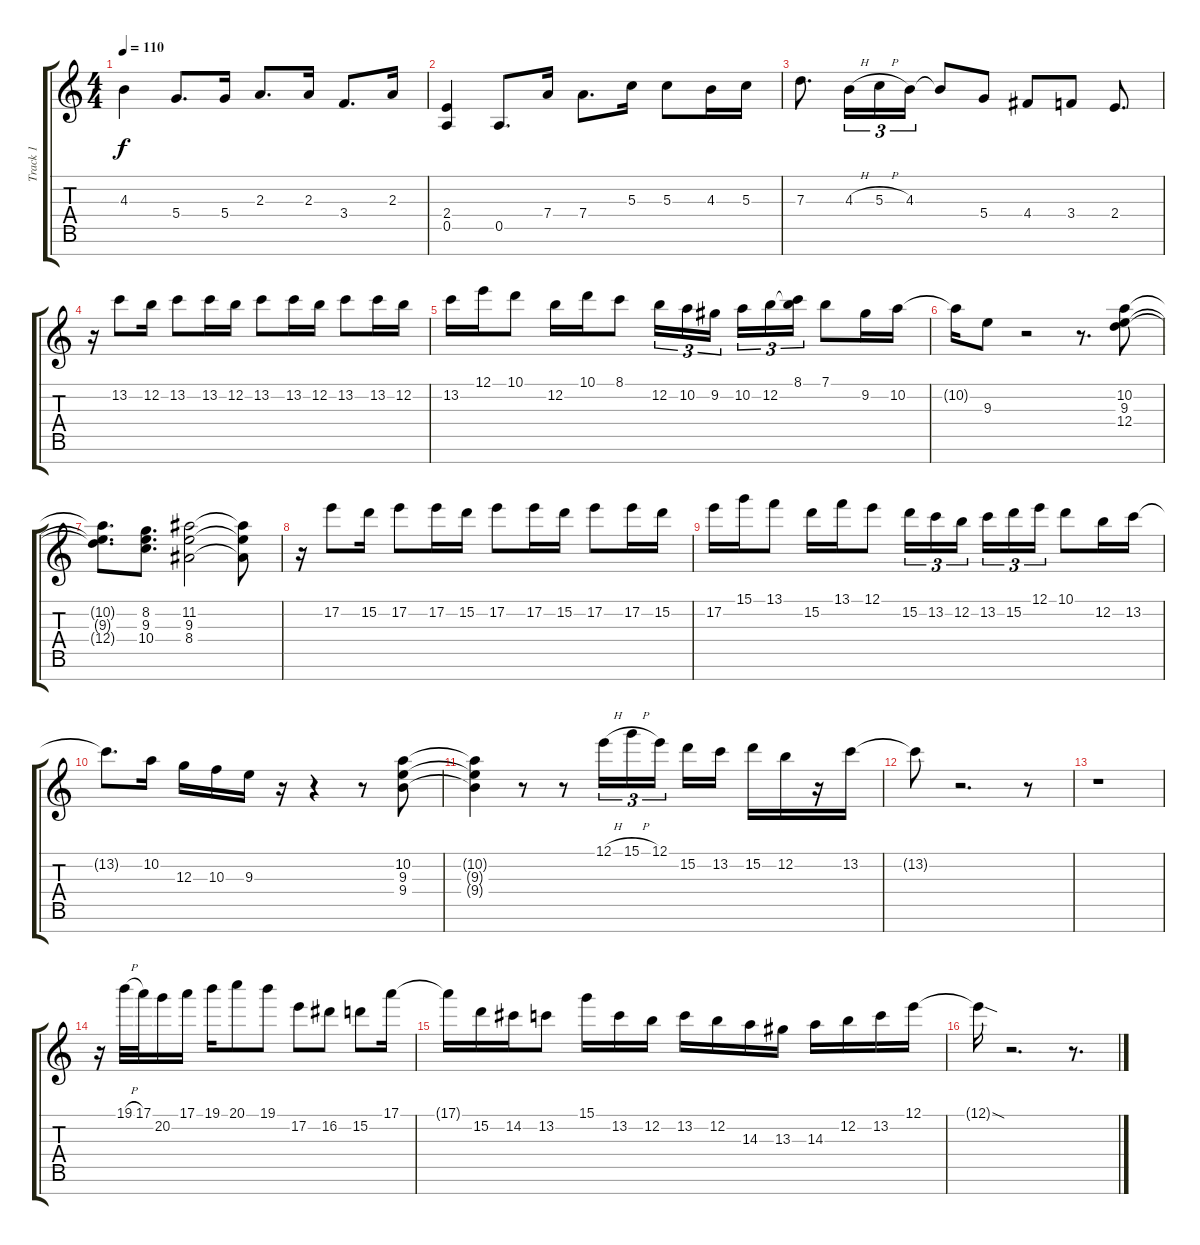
\track ("Track 1" "Track 1") {instrument acousticguitarsteel}
\staff {score tabs}
\tuning (E4 B3 G3 D3 A2 E2 B1) {hide}
\ts (4 4)
\tempo 110
\clef g2
\ks c
4.3{t}.4{dy f} 5.4.8{d} 5.4.16 2.3.8{d} 2.3.16 3.4.8{d} 2.3.16 |
(2.4 0.5{t}).4 0.5.8{d} 7.4.16 7.4.8{d} 5.3.16 5.3.8 4.3.16 5.3.16 |
7.3.8{d} 4.3{h}.16{tu (3 2)} 5.3{h}.16{tu (3 2)} 4.3.16{tu (3 2)} 4.3{t}.8 5.4.8 4.4.8 3.4.8 2.4.8{d} |
r.16 13.2.8 12.2.16 13.2.8 13.2.16 12.2.16 13.2.8 13.2.16 12.2.16 13.2.8 13.2.16 12.2.16 |
13.2.16 12.1.16 10.1.8 12.2.16 10.1.16 8.1.8 12.2.16{tu (3 2)} 10.2.16{tu (3 2)} 9.2.16{tu (3 2) beam splitsecondary} 10.2.16{tu (3 2)} 12.2.16{tu (3 2)} (8.1 12.2{t}).16{tu (3 2)} 7.1.8 9.2.16 10.2.16 |
10.2{t}.16 9.3.8 r.2 r.8{d} (10.2 9.3 12.4).8 |
(10.2{t} 9.3{t} 12.4{t}).8{d} (8.2 9.3 10.4).8{d} (11.2 9.3 8.4).2 (11.2{t} 9.3{t} 8.4{t}).8 |
r.16 17.2.8 15.2.16 17.2.8 17.2.16 15.2.16 17.2.8 17.2.16 15.2.16 17.2.8 17.2.16 15.2.16 |
17.2.16 15.1.16 13.1.8 15.2.16 13.1.16 12.1.8 15.2.16{tu (3 2)} 13.2.16{tu (3 2)} 12.2.16{tu (3 2) beam splitsecondary} 13.2.16{tu (3 2)} 15.2.16{tu (3 2)} 12.1.16{tu (3 2)} 10.1.8 12.2.16 13.2.16 |
13.2{t}.8{d} 10.2.16 12.3.16 10.3.16 9.3.16 r.16 r.4 r.8 (10.2 9.3 9.4).8 |
(10.2{t} 9.3{t} 9.4{t}).4 r.8 r.8 12.1{h}.16{tu (3 2) instrument distortionguitar} 15.1{h}.16{tu (3 2)} 12.1.16{tu (3 2) beam splitsecondary} 15.2.16 13.2.16 15.2.16 12.2.16 r.16 13.2.16 |
13.2{t}.8 r.2{d} r.8 |
r.1 |
r.16 19.1{h}.32 17.1.32 20.2.16 17.1.16 19.1.16 20.1.8 19.1.8 17.2.8 16.2.8 15.2.8 17.1.16 |
17.1{t}.16 15.2.16 14.2.16 13.2.8 15.1.16 13.2.16 12.2.16 13.2.16 12.2.16 14.3.16 13.3.16 14.3.16 12.2.16 13.2.16 12.1.16 |
12.1{sod t}.16 r.2{d} r.8{d}
